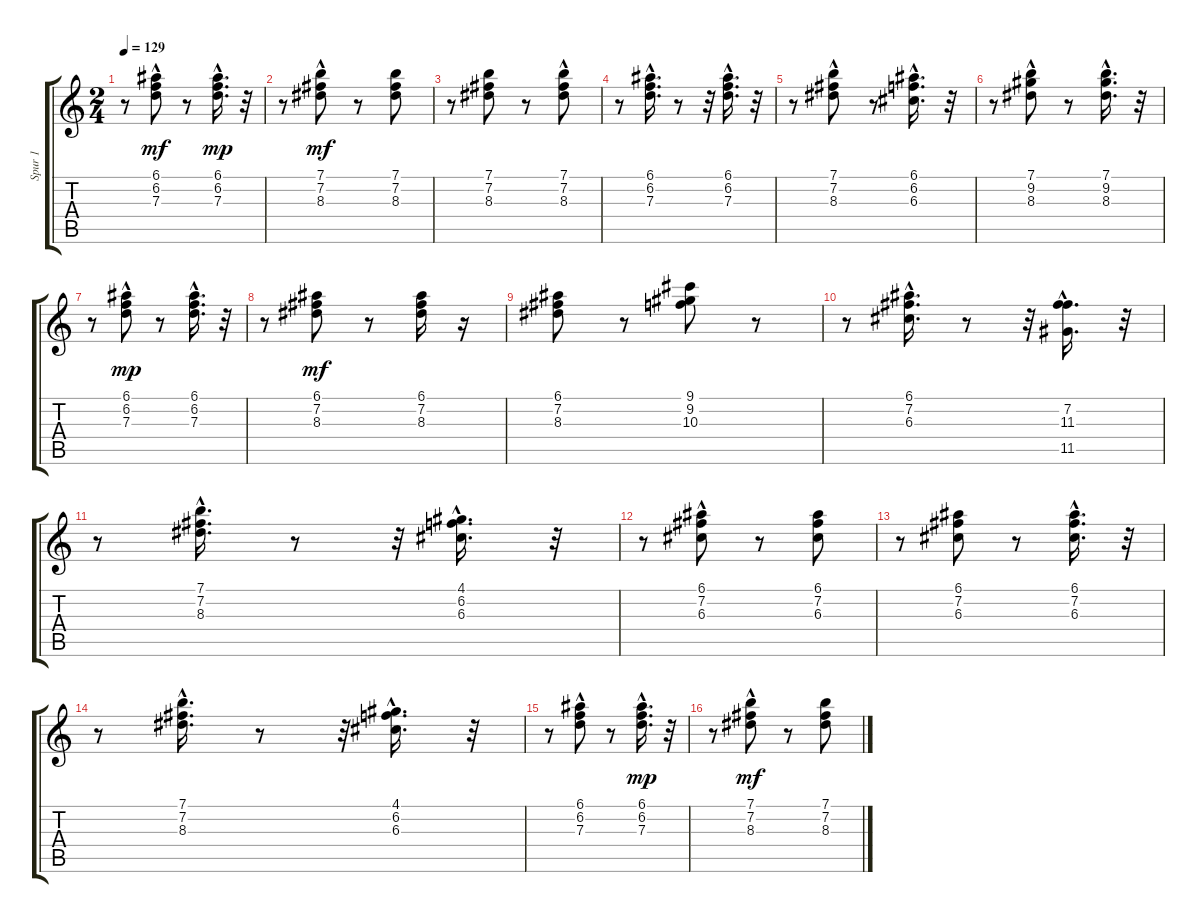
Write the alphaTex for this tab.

\track ("Spur 1" "Spur 1") {instrument acousticguitarnylon}
\staff {score tabs}
\tuning (E4 B3 G3 D3 A2 E2) {hide}
\ts (2 4)
\tempo 129
\clef g2
\ks c
r.8{dy mf} (6.1 6.2{hac} 7.3{hac}).8 r.8 (6.1{hac} 6.2{hac} 7.3{hac}).16{d dy mp} r.32 |
r.8 (7.1{hac} 7.2 8.3).8{dy mf} r.8 (7.1 7.2 8.3).8 |
r.8 (7.1 7.2 8.3).8 r.8 (7.1{hac} 7.2{hac} 8.3).8 |
r.8 (6.1{hac} 6.2{hac} 7.3{hac}).16{d} r.8 r.32 (6.1 6.2{hac} 7.3{hac}).16{d} r.32 |
r.8 (7.1{hac} 7.2{hac} 8.3).8 r.8 (6.1{hac} 6.2{hac} 6.3{hac}).16{d} r.32 |
r.8 (7.1 9.2{hac} 8.3).8 r.8 (7.1 9.2{hac} 8.3{hac}).16{d} r.32 |
r.8 (6.1 6.2{hac} 7.3{hac}).8{dy mp} r.8 (6.1{hac} 6.2{hac} 7.3{hac}).16{d} r.32 |
r.8 (6.1 7.2 8.3).8{dy mf} r.8 (6.1 7.2 8.3).16 r.16 |
(6.1 7.2 8.3).8 r.8 (9.1 9.2 10.3).8 r.8 |
r.8 (6.1{hac} 7.2{hac} 6.3{hac}).16{d} r.8 r.32 (7.2{hac} 11.3{hac} 11.5{hac}).16{d} r.32 |
r.8 (7.1{hac} 7.2{hac} 8.3{hac}).16{d} r.8 r.32 (4.1{hac} 6.2{hac} 6.3{hac}).16{d} r.32 |
r.8 (6.1 7.2{hac} 6.3).8 r.8 (6.1 7.2 6.3).8 |
r.8 (6.1 7.2 6.3).8 r.8 (6.1{hac} 7.2{hac} 6.3{hac}).16{d} r.32 |
r.8 (7.1{hac} 7.2{hac} 8.3{hac}).16{d} r.8 r.32 (4.1{hac} 6.2{hac} 6.3).16{d} r.32 |
r.8 (6.1 6.2{hac} 7.3{hac}).8 r.8 (6.1{hac} 6.2{hac} 7.3{hac}).16{d dy mp} r.32 |
r.8 (7.1{hac} 7.2 8.3).8{dy mf} r.8 (7.1 7.2 8.3).8
